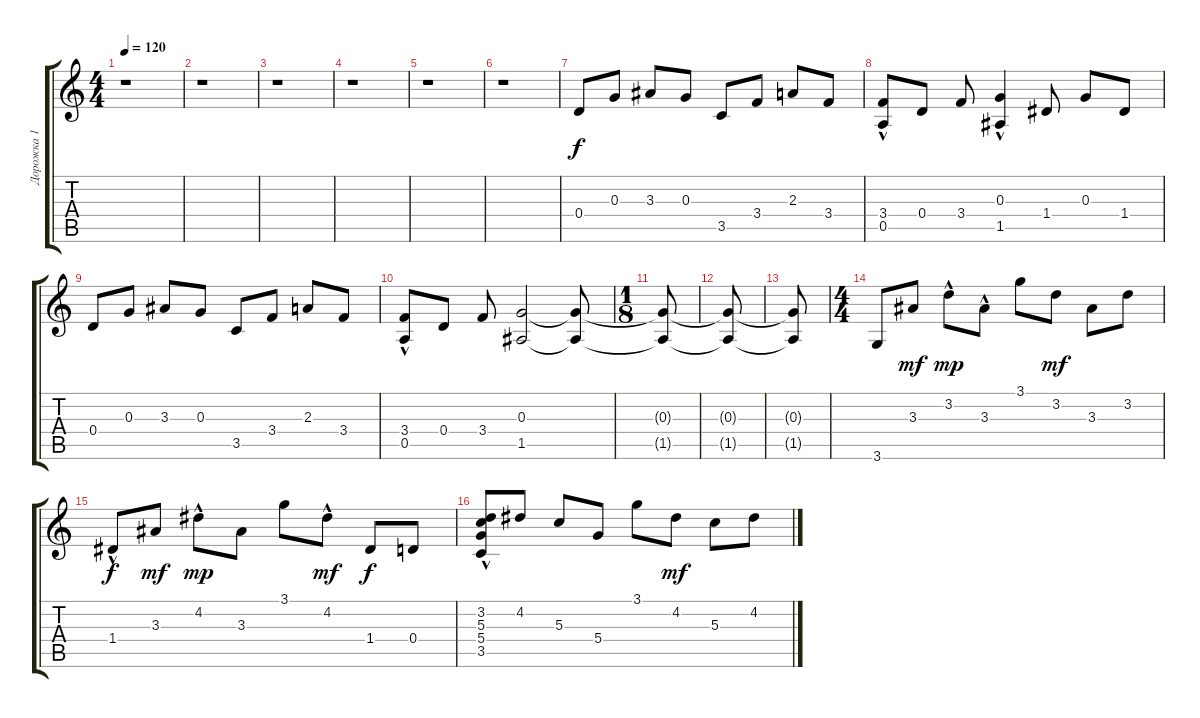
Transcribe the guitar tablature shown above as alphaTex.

\track ("Дорожка 1" "Дорожка 1") {instrument acousticguitarsteel}
\staff {score tabs}
\tuning (E4 B3 G3 D3 A2 E2) {hide}
\ts (4 4)
\tempo 120
\clef g2
\ks c
r.1{dy f instrument acousticguitarsteel} |
r.1 |
r.1 |
r.1 |
r.1 |
r.1 |
0.4.8 0.3.8 3.3.8 0.3.8 3.5.8 3.4.8 2.3.8 3.4.8 |
(3.4 0.5{hac}).8 0.4.8 3.4.8 (0.3{hac} 1.5).4 1.4.8 0.3.8 1.4.8 |
0.4.8 0.3.8 3.3.8 0.3.8 3.5.8 3.4.8 2.3.8 3.4.8 |
(3.4 0.5{hac}).8 0.4.8 3.4.8 (0.3 1.5).2 (0.3{t} 1.5{t}).8 |
\ts (1 8)
(0.3{t} 1.5{t}).8 |
(0.3{t} 1.5{t}).8 |
(0.3{t} 1.5{t}).8 |
\ts (4 4)
3.6.8 3.3.8{dy mf} 3.2{hac}.8{dy mp} 3.3{hac}.8 3.1.8 3.2.8{dy mf} 3.3.8 3.2.8 |
1.4{hac}.8{dy f} 3.3.8{dy mf} 4.2{hac}.8{dy mp} 3.3.8 3.1.8 4.2{hac}.8{dy mf} 1.4.8{dy f} 0.4.8 |
(3.2 5.3 5.4{hac} 3.5).8 4.2.8 5.3.8 5.4.8 3.1.8 4.2.8{dy mf} 5.3.8 4.2.8
